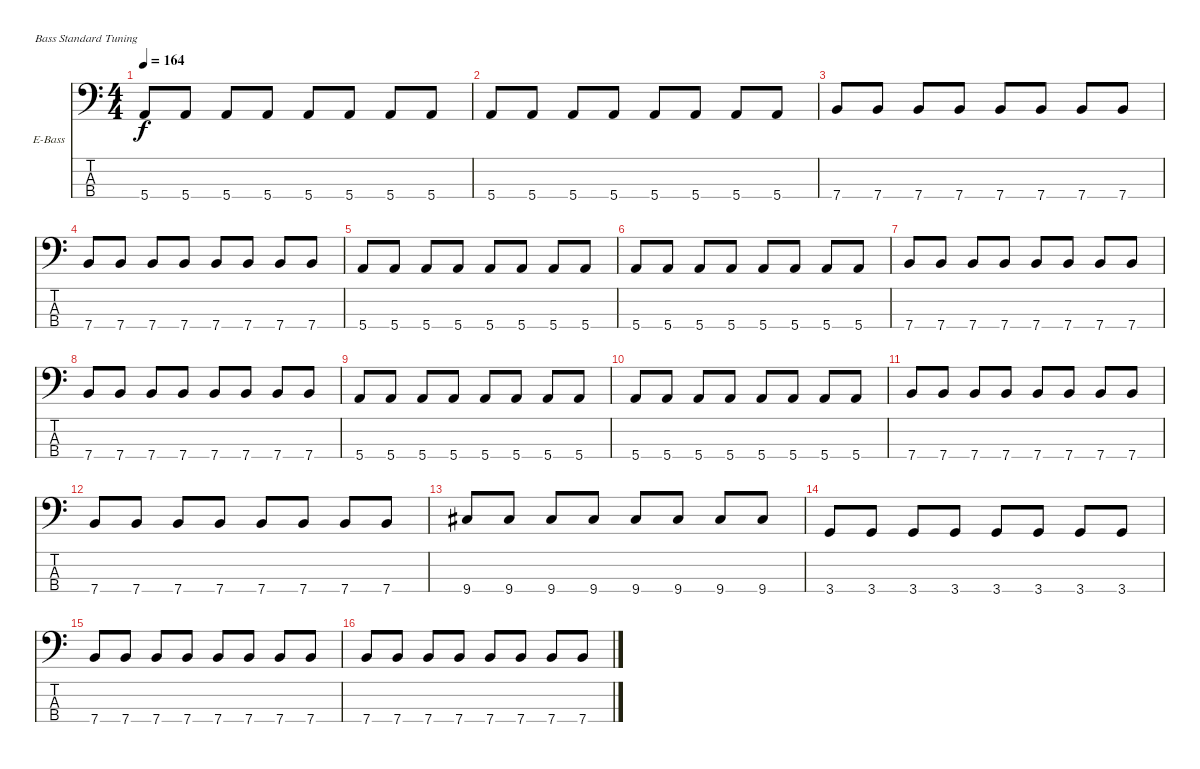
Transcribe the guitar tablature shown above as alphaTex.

\defaultSystemsLayout 4
\bracketExtendMode nobrackets
\firstSystemTrackNameOrientation horizontal
\otherSystemsTrackNameOrientation horizontal
\track ("Jeff Ament" "E-Bass") {instrument electricbassfinger}
\staff {score tabs}
\tuning (G2 D2 A1 E1)
\ts (4 4)
\tempo 164
\clef f4
\ks c
5.4.8{dy f} 5.4.8 5.4.8 5.4.8 5.4.8 5.4.8 5.4.8 5.4.8 |
5.4.8 5.4.8 5.4.8 5.4.8 5.4.8 5.4.8 5.4.8 5.4.8 |
7.4.8 7.4.8 7.4.8 7.4.8 7.4.8 7.4.8 7.4.8 7.4.8 |
7.4.8 7.4.8 7.4.8 7.4.8 7.4.8 7.4.8 7.4.8 7.4.8 |
5.4.8 5.4.8 5.4.8 5.4.8 5.4.8 5.4.8 5.4.8 5.4.8 |
5.4.8 5.4.8 5.4.8 5.4.8 5.4.8 5.4.8 5.4.8 5.4.8 |
7.4.8 7.4.8 7.4.8 7.4.8 7.4.8 7.4.8 7.4.8 7.4.8 |
7.4.8 7.4.8 7.4.8 7.4.8 7.4.8 7.4.8 7.4.8 7.4.8 |
5.4.8 5.4.8 5.4.8 5.4.8 5.4.8 5.4.8 5.4.8 5.4.8 |
5.4.8 5.4.8 5.4.8 5.4.8 5.4.8 5.4.8 5.4.8 5.4.8 |
7.4.8 7.4.8 7.4.8 7.4.8 7.4.8 7.4.8 7.4.8 7.4.8 |
7.4.8 7.4.8 7.4.8 7.4.8 7.4.8 7.4.8 7.4.8 7.4.8 |
9.4.8 9.4.8 9.4.8 9.4.8 9.4.8 9.4.8 9.4.8 9.4.8 |
3.4.8 3.4.8 3.4.8 3.4.8 3.4.8 3.4.8 3.4.8 3.4.8 |
7.4.8 7.4.8 7.4.8 7.4.8 7.4.8 7.4.8 7.4.8 7.4.8 |
7.4.8 7.4.8 7.4.8 7.4.8 7.4.8 7.4.8 7.4.8 7.4.8
